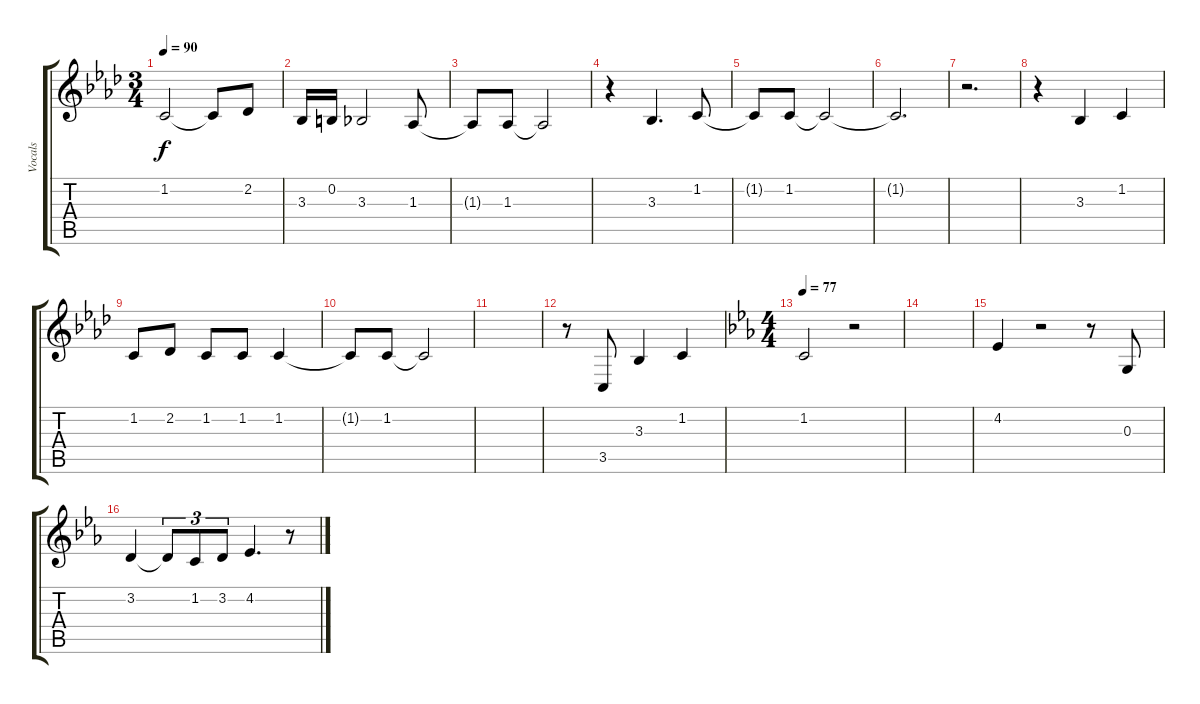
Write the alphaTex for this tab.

\track ("Vocals" "Vocals") {instrument choiraahs}
\staff {score tabs}
\tuning (E4 B3 G3 D3 A2 E2) {hide}
\ts (3 4)
\tempo 90
\clef g2
\ks ab
1.2.2{dy f} 1.2{t}.8 2.2.8 |
3.3.16 0.2.16 3.3.2 1.3.8 |
1.3{t}.8 1.3.8 1.3{t}.2 |
r.4 3.3.4{d} 1.2.8 |
1.2{t}.8 1.2.8 1.2{t}.2 |
1.2{t}.2{d} |
r.2{d} |
r.4 3.3.4 1.2.4 |
1.2.8 2.2.8 1.2.8 1.2.8 1.2.4 |
1.2{t}.8 1.2.8 1.2{t}.2 |
|
r.8 3.5.8 3.3.4 1.2.4 |
\ts (4 4)
\tempo 77
\ks eb
1.2.2 r.2 |
|
4.2.4 r.2 r.8 0.3.8 |
3.2.4 3.2{t}.8{tu (3 2)} 1.2.8{tu (3 2)} 3.2.8{tu (3 2)} 4.2.4{d} r.8
